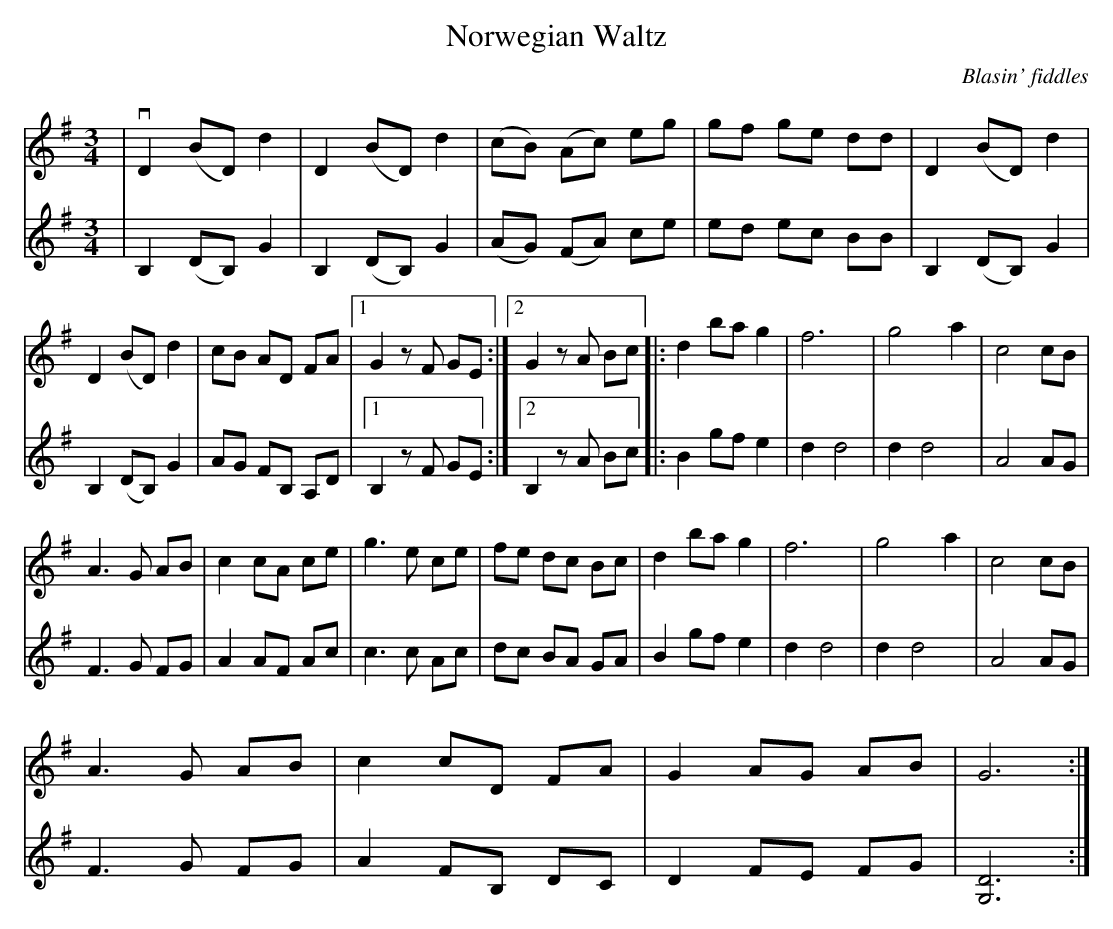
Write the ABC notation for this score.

X:1
T:Norwegian Waltz
C:Blasin' fiddles
M:3/4
L:1/8
K: G
V:1
|v D2 (BD) d2  |D2 (BD) d2| (cB) (Ac) eg| gf ge dd| D2 (BD) d2|
 D2 (BD) d2 | cB AD FA |1G2 zF GE:|2G2 zA Bc|:d2 ba g2 | f6| g4 a2| c4 cB|
 A3 G AB| c2 cA ce |g3 e ce | fe dc Bc |d2 ba g2 | f6| g4 a2| c4 cB|
A3 G AB| c2 cD FA| G2 AG AB| G6:|]
V:2
|B,2 (DB,) G2|B,2 (DB,) G2|(AG) (FA) ce | ed ec BB | B,2 (DB,) G2|B,2 (DB,) G2|AG FB, A,D |1 B,2 z F GE:|2B,2 zA Bc|:B2 gf e2 | d2 d4| d2 d4| A4 AG|
 F3 G FG| A2 AF Ac |c3 c Ac | dc BA GA |B2 gf e2 | d2 d4| d2 d4| A4 AG|
F3 G FG| A2 FB, DC| D2 FE FG| [D6G,6]:|]
